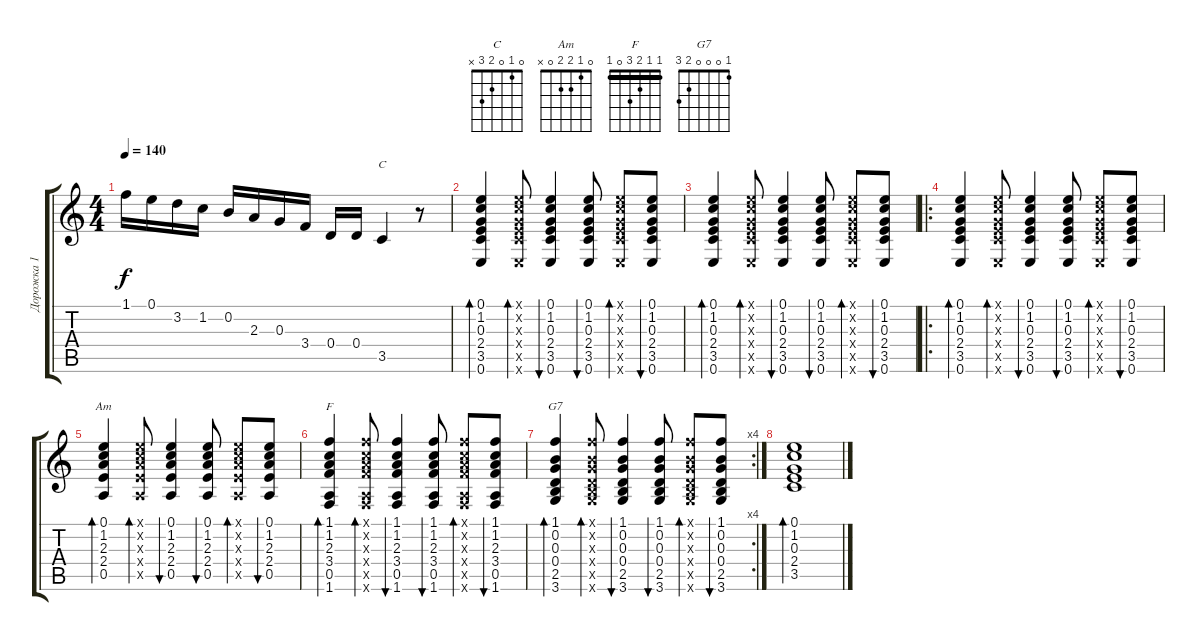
\track ("Дорожка 1" "Дорожка 1") {instrument acousticguitarnylon}
\staff {score tabs}
\tuning (E4 B3 G3 D3 A2 E2) {hide}
\chord ("C" 0 1 0 2 3 x)
\chord ("Am" 0 1 2 2 0 x)
\chord ("F" 1 1 2 3 0 1) {barre 1}
\chord ("G7" 1 0 0 0 2 3)
\ts (4 4)
\tempo 140
\clef g2
\ks c
1.1.16{dy f instrument acousticguitarnylon} 0.1.16 3.2.16 1.2.16 0.2.16 2.3.16 0.3.16 3.4.16 0.4.16 0.4.16 3.5.4{ch "C"} r.8 |
(0.1 1.2 0.3 2.4 3.5 0.6).4{bd 60} (0.1{x} 1.2{x} 0.3{x} 2.4{x} 3.5{x} 0.6{x}).8{bd 60} (0.1 1.2 0.3 2.4 3.5 0.6).4{bu 60} (0.1 1.2 0.3 2.4 3.5 0.6).8{bu 60} (0.1{x} 1.2{x} 0.3{x} 2.4{x} 3.5{x} 0.6{x}).8{bd 60} (0.1 1.2 0.3 2.4 3.5 0.6).8{bu 60} |
(0.1 1.2 0.3 2.4 3.5 0.6).4{bd 60} (0.1{x} 1.2{x} 0.3{x} 2.4{x} 3.5{x} 0.6{x}).8{bd 60} (0.1 1.2 0.3 2.4 3.5 0.6).4{bu 60} (0.1 1.2 0.3 2.4 3.5 0.6).8{bu 60} (0.1{x} 1.2{x} 0.3{x} 2.4{x} 3.5{x} 0.6{x}).8{bd 60} (0.1 1.2 0.3 2.4 3.5 0.6).8{bu 60} |
\ro
(0.1 1.2 0.3 2.4 3.5 0.6).4{bd 60} (0.1{x} 1.2{x} 0.3{x} 2.4{x} 3.5{x} 0.6{x}).8{bd 60} (0.1 1.2 0.3 2.4 3.5 0.6).4{bu 60} (0.1 1.2 0.3 2.4 3.5 0.6).8{bu 60} (0.1{x} 1.2{x} 0.3{x} 2.4{x} 3.5{x} 0.6{x}).8{bd 60} (0.1 1.2 0.3 2.4 3.5 0.6).8{bu 60} |
(0.1 1.2 2.3 2.4 0.5).4{bd 60 ch "Am"} (0.1{x} 1.2{x} 2.3{x} 2.4{x} 0.5{x}).8{bd 60} (0.1 1.2 2.3 2.4 0.5).4{bu 60} (0.1 1.2 2.3 2.4 0.5).8{bu 60} (0.1{x} 1.2{x} 2.3{x} 2.4{x} 0.5{x}).8{bd 60} (0.1 1.2 2.3 2.4 0.5).8{bu 60} |
(1.1 1.2 2.3 3.4 0.5 1.6).4{bd 60 ch "F"} (1.1{x} 1.2{x} 2.3{x} 3.4{x} 0.5{x} 1.6{x}).8{bd 60} (1.1 1.2 2.3 3.4 0.5 1.6).4{bu 60} (1.1 1.2 2.3 3.4 0.5 1.6).8{bu 60} (1.1{x} 1.2{x} 2.3{x} 3.4{x} 0.5{x} 1.6{x}).8{bd 60} (1.1 1.2 2.3 3.4 0.5 1.6).8{bu 60} |
\rc 4
(1.1 0.2 0.3 0.4 2.5 3.6).4{bd 60 ch "G7"} (1.1{x} 0.2{x} 0.3{x} 0.4{x} 2.5{x} 3.6{x}).8{bd 60} (1.1 0.2 0.3 0.4 2.5 3.6).4{bu 60} (1.1 0.2 0.3 0.4 2.5 3.6).8{bu 60} (1.1{x} 0.2{x} 0.3{x} 0.4{x} 2.5{x} 3.6{x}).8{bd 60} (1.1 0.2 0.3 0.4 2.5 3.6).8{bu 60} |
(0.1 1.2 0.3 2.4 3.5).1{bd 480}
